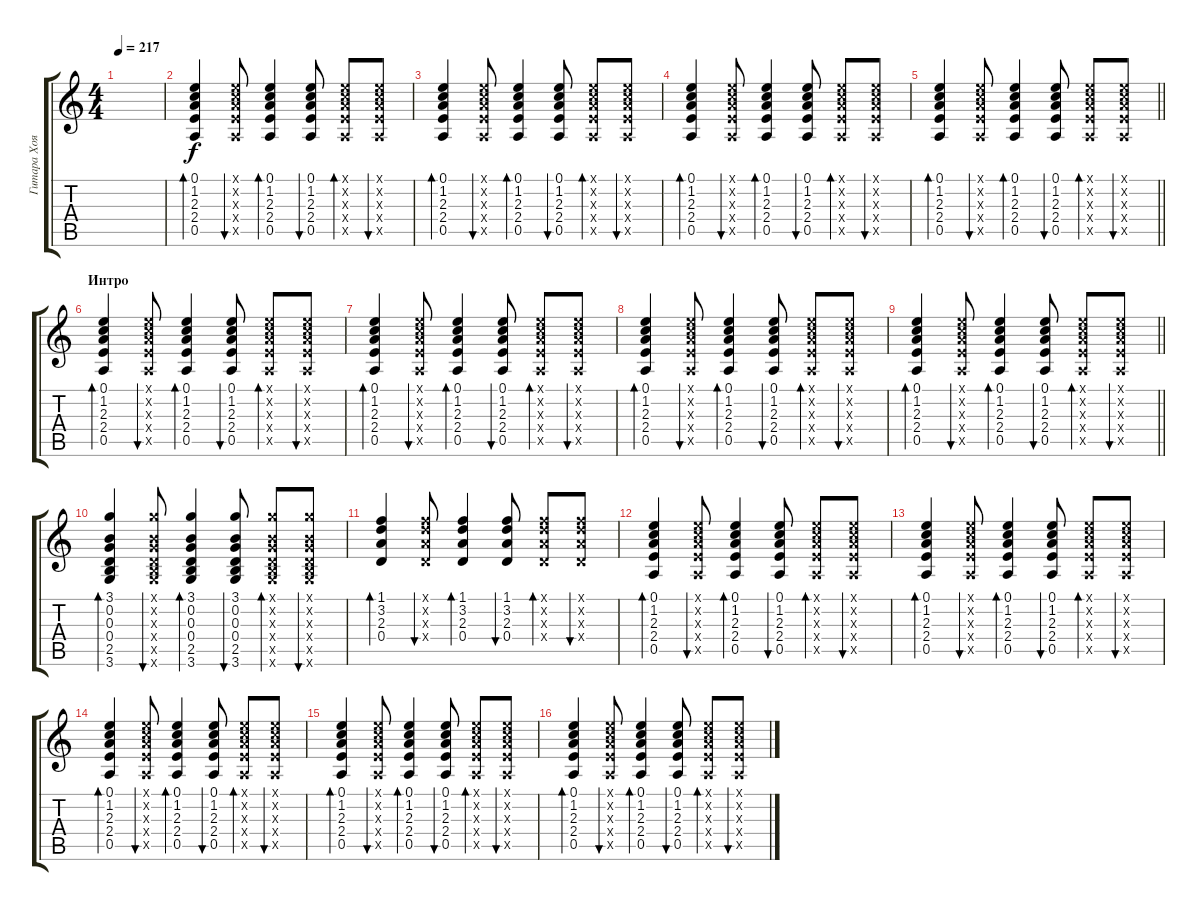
\track ("Гитара Хоя" "Гитара Хоя") {instrument acousticguitarsteel}
\staff {score tabs}
\tuning (E4 B3 G3 D3 A2 E2) {hide}
\ts (4 4)
\tempo 217
\clef g2
\ks c
|
(0.1 1.2 2.3 2.4 0.5).4{bd 60} (0.1{x} 1.2{x} 2.3{x} 2.4{x} 0.5{x}).8{bu 60} (0.1 1.2 2.3 2.4 0.5).4{bd 60} (0.1 1.2 2.3 2.4 0.5).8{bu 60} (0.1{x} 1.2{x} 2.3{x} 2.4{x} 0.5{x}).8{bd 60} (0.1{x} 1.2{x} 2.3{x} 2.4{x} 0.5{x}).8{bu 60} |
(0.1 1.2 2.3 2.4 0.5).4{bd 60} (0.1{x} 1.2{x} 2.3{x} 2.4{x} 0.5{x}).8{bu 60} (0.1 1.2 2.3 2.4 0.5).4{bd 60} (0.1 1.2 2.3 2.4 0.5).8{bu 60} (0.1{x} 1.2{x} 2.3{x} 2.4{x} 0.5{x}).8{bd 60} (0.1{x} 1.2{x} 2.3{x} 2.4{x} 0.5{x}).8{bu 60} |
(0.1 1.2 2.3 2.4 0.5).4{bd 60} (0.1{x} 1.2{x} 2.3{x} 2.4{x} 0.5{x}).8{bu 60} (0.1 1.2 2.3 2.4 0.5).4{bd 60} (0.1 1.2 2.3 2.4 0.5).8{bu 60} (0.1{x} 1.2{x} 2.3{x} 2.4{x} 0.5{x}).8{bd 60} (0.1{x} 1.2{x} 2.3{x} 2.4{x} 0.5{x}).8{bu 60} |
\barLineRight lightlight
(0.1 1.2 2.3 2.4 0.5).4{bd 60} (0.1{x} 1.2{x} 2.3{x} 2.4{x} 0.5{x}).8{bu 60} (0.1 1.2 2.3 2.4 0.5).4{bd 60} (0.1 1.2 2.3 2.4 0.5).8{bu 60} (0.1{x} 1.2{x} 2.3{x} 2.4{x} 0.5{x}).8{bd 60} (0.1{x} 1.2{x} 2.3{x} 2.4{x} 0.5{x}).8{bu 60} |
\section ("" "Интро")
(0.1 1.2 2.3 2.4 0.5).4{bd 60} (0.1{x} 1.2{x} 2.3{x} 2.4{x} 0.5{x}).8{bu 60} (0.1 1.2 2.3 2.4 0.5).4{bd 60} (0.1 1.2 2.3 2.4 0.5).8{bu 60} (0.1{x} 1.2{x} 2.3{x} 2.4{x} 0.5{x}).8{bd 60} (0.1{x} 1.2{x} 2.3{x} 2.4{x} 0.5{x}).8{bu 60} |
(0.1 1.2 2.3 2.4 0.5).4{bd 60} (0.1{x} 1.2{x} 2.3{x} 2.4{x} 0.5{x}).8{bu 60} (0.1 1.2 2.3 2.4 0.5).4{bd 60} (0.1 1.2 2.3 2.4 0.5).8{bu 60} (0.1{x} 1.2{x} 2.3{x} 2.4{x} 0.5{x}).8{bd 60} (0.1{x} 1.2{x} 2.3{x} 2.4{x} 0.5{x}).8{bu 60} |
(0.1 1.2 2.3 2.4 0.5).4{bd 60} (0.1{x} 1.2{x} 2.3{x} 2.4{x} 0.5{x}).8{bu 60} (0.1 1.2 2.3 2.4 0.5).4{bd 60} (0.1 1.2 2.3 2.4 0.5).8{bu 60} (0.1{x} 1.2{x} 2.3{x} 2.4{x} 0.5{x}).8{bd 60} (0.1{x} 1.2{x} 2.3{x} 2.4{x} 0.5{x}).8{bu 60} |
\barLineRight lightlight
(0.1 1.2 2.3 2.4 0.5).4{bd 60} (0.1{x} 1.2{x} 2.3{x} 2.4{x} 0.5{x}).8{bu 60} (0.1 1.2 2.3 2.4 0.5).4{bd 60} (0.1 1.2 2.3 2.4 0.5).8{bu 60} (0.1{x} 1.2{x} 2.3{x} 2.4{x} 0.5{x}).8{bd 60} (0.1{x} 1.2{x} 2.3{x} 2.4{x} 0.5{x}).8{bu 60} |
(3.1 0.2 0.3 0.4 2.5 3.6).4{bd 60} (3.1{x} 0.2{x} 0.3{x} 0.4{x} 2.5{x} 3.6{x}).8{bu 60} (3.1 0.2 0.3 0.4 2.5 3.6).4{bd 60} (3.1 0.2 0.3 0.4 2.5 3.6).8{bu 60} (3.1{x} 0.2{x} 0.3{x} 0.4{x} 2.5{x} 3.6{x}).8{bd 60} (3.1{x} 0.2{x} 0.3{x} 0.4{x} 2.5{x} 3.6{x}).8{bu 60} |
(1.1 3.2 2.3 0.4).4{bd 60} (1.1{x} 3.2{x} 2.3{x} 0.4{x}).8{bu 60} (1.1 3.2 2.3 0.4).4{bd 60} (1.1 3.2 2.3 0.4).8{bu 60} (1.1{x} 3.2{x} 2.3{x} 0.4{x}).8{bd 60} (1.1{x} 3.2{x} 2.3{x} 0.4{x}).8{bu 60} |
(0.1 1.2 2.3 2.4 0.5).4{bd 60} (0.1{x} 1.2{x} 2.3{x} 2.4{x} 0.5{x}).8{bu 60} (0.1 1.2 2.3 2.4 0.5).4{bd 60} (0.1 1.2 2.3 2.4 0.5).8{bu 60} (0.1{x} 1.2{x} 2.3{x} 2.4{x} 0.5{x}).8{bd 60} (0.1{x} 1.2{x} 2.3{x} 2.4{x} 0.5{x}).8{bu 60} |
(0.1 1.2 2.3 2.4 0.5).4{bd 60} (0.1{x} 1.2{x} 2.3{x} 2.4{x} 0.5{x}).8{bu 60} (0.1 1.2 2.3 2.4 0.5).4{bd 60} (0.1 1.2 2.3 2.4 0.5).8{bu 60} (0.1{x} 1.2{x} 2.3{x} 2.4{x} 0.5{x}).8{bd 60} (0.1{x} 1.2{x} 2.3{x} 2.4{x} 0.5{x}).8{bu 60} |
(0.1 1.2 2.3 2.4 0.5).4{bd 60} (0.1{x} 1.2{x} 2.3{x} 2.4{x} 0.5{x}).8{bu 60} (0.1 1.2 2.3 2.4 0.5).4{bd 60} (0.1 1.2 2.3 2.4 0.5).8{bu 60} (0.1{x} 1.2{x} 2.3{x} 2.4{x} 0.5{x}).8{bd 60} (0.1{x} 1.2{x} 2.3{x} 2.4{x} 0.5{x}).8{bu 60} |
(0.1 1.2 2.3 2.4 0.5).4{bd 60} (0.1{x} 1.2{x} 2.3{x} 2.4{x} 0.5{x}).8{bu 60} (0.1 1.2 2.3 2.4 0.5).4{bd 60} (0.1 1.2 2.3 2.4 0.5).8{bu 60} (0.1{x} 1.2{x} 2.3{x} 2.4{x} 0.5{x}).8{bd 60} (0.1{x} 1.2{x} 2.3{x} 2.4{x} 0.5{x}).8{bu 60} |
(0.1 1.2 2.3 2.4 0.5).4{bd 60} (0.1{x} 1.2{x} 2.3{x} 2.4{x} 0.5{x}).8{bu 60} (0.1 1.2 2.3 2.4 0.5).4{bd 60} (0.1 1.2 2.3 2.4 0.5).8{bu 60} (0.1{x} 1.2{x} 2.3{x} 2.4{x} 0.5{x}).8{bd 60} (0.1{x} 1.2{x} 2.3{x} 2.4{x} 0.5{x}).8{bu 60}
